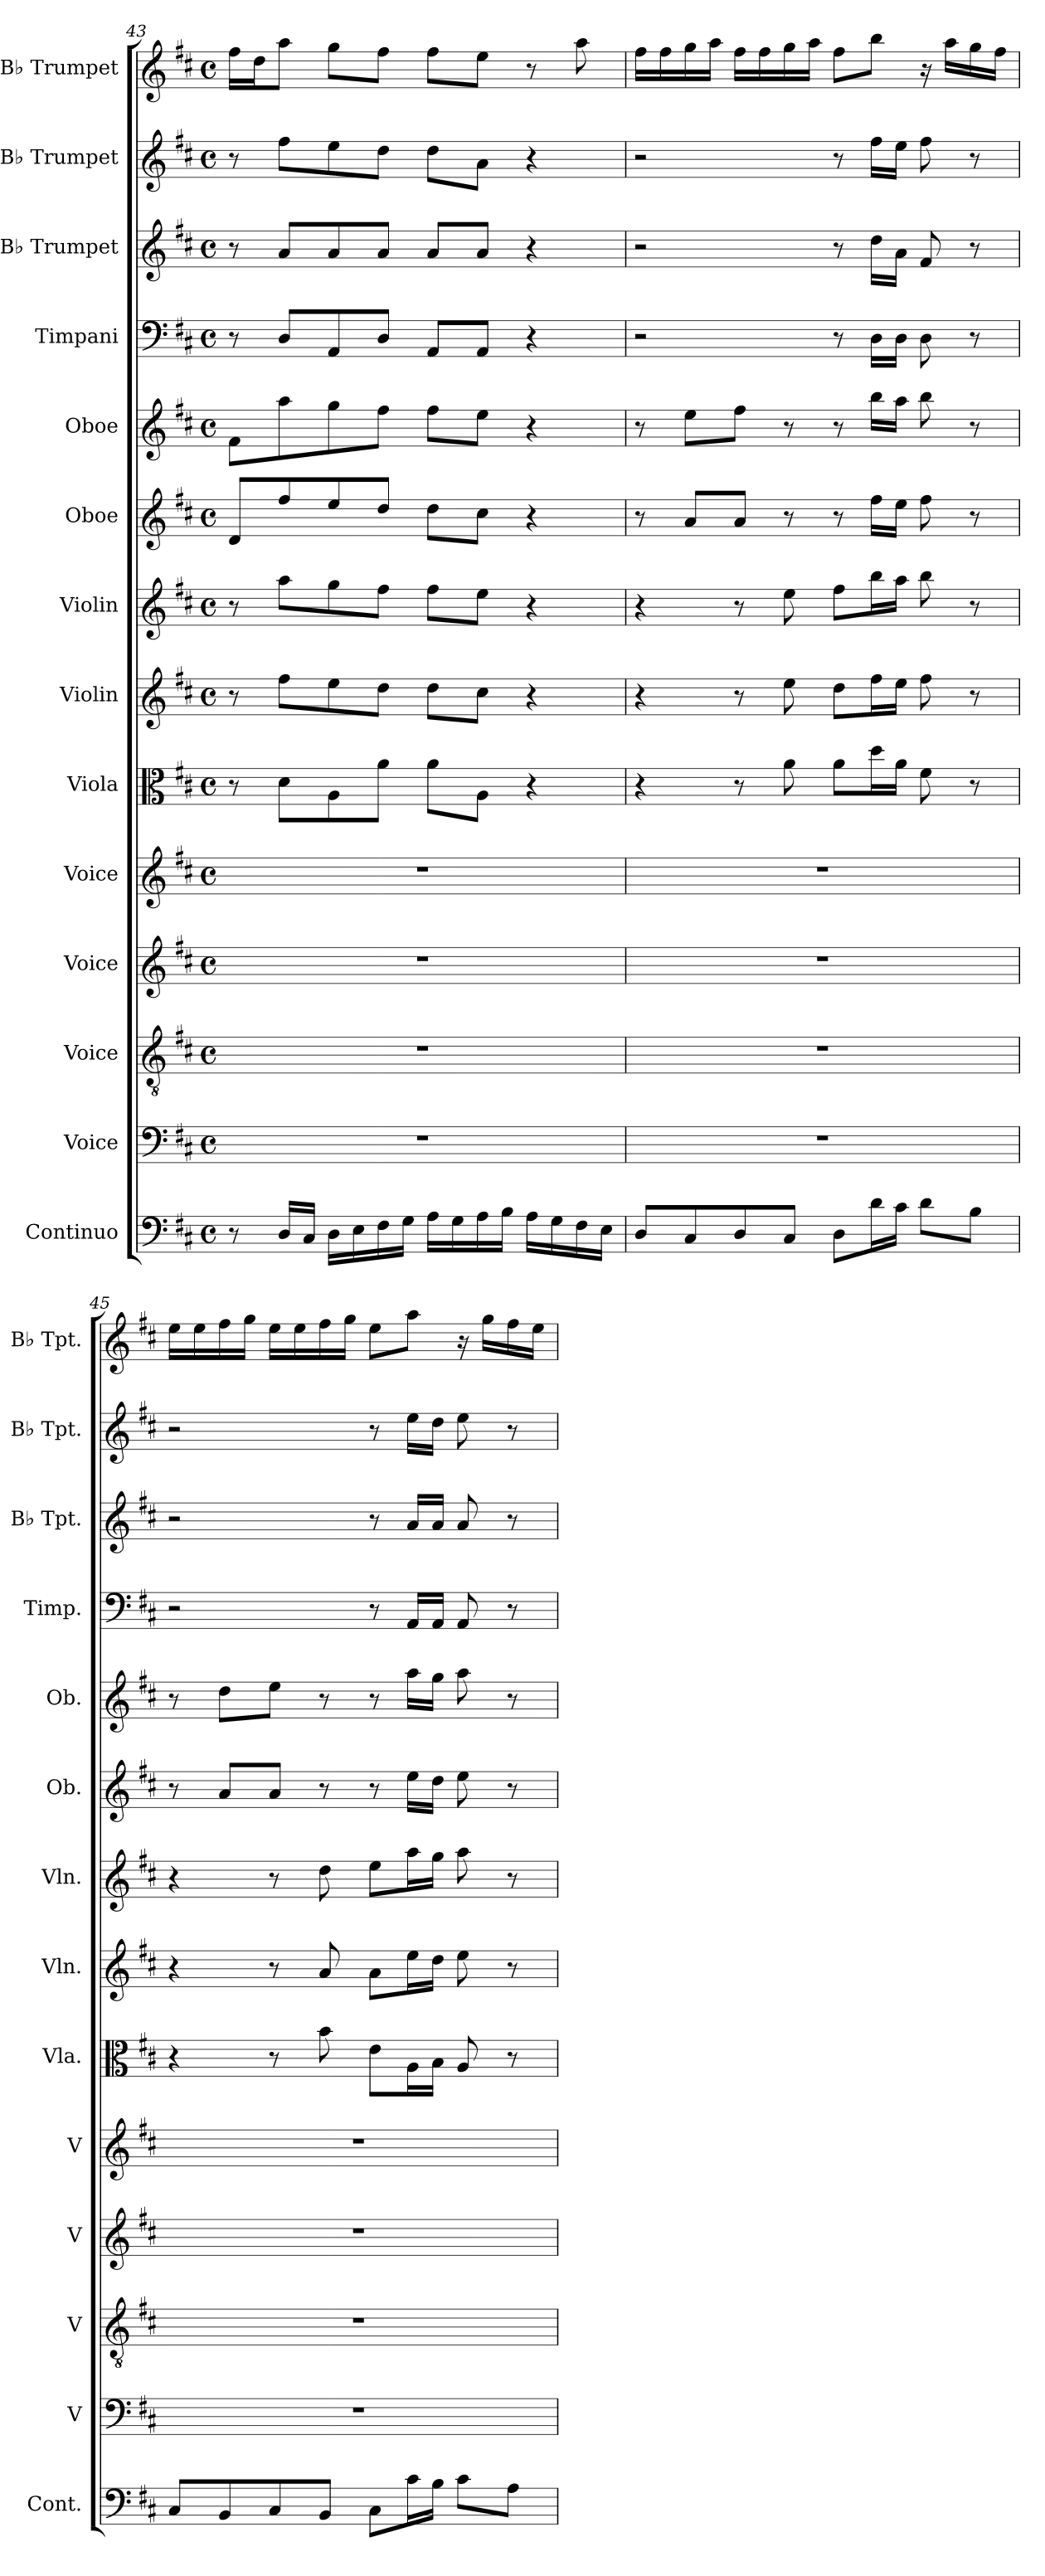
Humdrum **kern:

**kern	**kern	**kern	**kern	**kern	**kern	**kern	**kern	**kern	**kern	**kern	**kern	**kern	**kern
*part14	*part13	*part12	*part11	*part10	*part9	*part8	*part7	*part6	*part5	*part4	*part3	*part2	*part1
*staff14	*staff13	*staff12	*staff11	*staff10	*staff9	*staff8	*staff7	*staff6	*staff5	*staff4	*staff3	*staff2	*staff1
*I"Continuo	*I"Voice	*I"Voice	*I"Voice	*I"Voice	*I"Viola	*I"Violin	*I"Violin	*I"Oboe	*I"Oboe	*I"Timpani	*I"B♭ Trumpet	*I"B♭ Trumpet	*I"B♭ Trumpet
*I'Cont.	*I'V	*I'V	*I'V	*I'V	*I'Vla.	*I'Vln.	*I'Vln.	*I'Ob.	*I'Ob.	*I'Timp.	*I'B♭ Tpt.	*I'B♭ Tpt.	*I'B♭ Tpt.
*clefF4	*clefF4	*clefGv2	*clefG2	*clefG2	*clefC3	*clefG2	*clefG2	*clefG2	*clefG2	*clefF4	*clefG2	*clefG2	*clefG2
*	*	*	*	*	*	*	*	*	*	*	*ITrd1c2	*ITrd1c2	*ITrd1c2
*k[f#c#]	*k[f#c#]	*k[f#c#]	*k[f#c#]	*k[f#c#]	*k[f#c#]	*k[f#c#]	*k[f#c#]	*k[f#c#]	*k[f#c#]	*k[f#c#]	*k[]	*k[]	*k[]
*M4/4	*M4/4	*M4/4	*M4/4	*M4/4	*M4/4	*M4/4	*M4/4	*M4/4	*M4/4	*M4/4	*M4/4	*M4/4	*M4/4
*met(c)	*met(c)	*met(c)	*met(c)	*met(c)	*met(c)	*met(c)	*met(c)	*met(c)	*met(c)	*met(c)	*met(c)	*met(c)	*met(c)
=43	=43	=43	=43	=43	=43	=43	=43	=43	=43	=43	=43	=43	=43
8r	1r	1r	1r	1r	8r	8r	8r	8dL	8f#L	8r	8r	8r	16eeLL
.	.	.	.	.	.	.	.	.	.	.	.	.	16ccJ
16DLL	.	.	.	.	8dL	8ff#L	8aaL	8ff#	8aa	8DL	8gL	8eeL	8ggJ
16C#JJ	.	.	.	.	.	.	.	.	.	.	.	.	.
16DLL	.	.	.	.	8A	8ee	8gg	8ee	8gg	8AA	8g	8dd	8ffL
16E	.	.	.	.	.	.	.	.	.	.	.	.	.
16F#	.	.	.	.	8aJ	8ddJ	8ff#J	8ddJ	8ff#J	8DJ	8gJ	8ccJ	8eeJ
16GJJ	.	.	.	.	.	.	.	.	.	.	.	.	.
16ALL	.	.	.	.	8aL	8ddL	8ff#L	8ddL	8ff#L	8AAL	8gL	8ccL	8eeL
16G	.	.	.	.	.	.	.	.	.	.	.	.	.
16A	.	.	.	.	8AJ	8cc#J	8eeJ	8cc#J	8eeJ	8AAJ	8gJ	8gJ	8ddJ
16BJJ	.	.	.	.	.	.	.	.	.	.	.	.	.
16ALL	.	.	.	.	4r	4r	4r	4r	4r	4r	4r	4r	8r
16G	.	.	.	.	.	.	.	.	.	.	.	.	.
16F#	.	.	.	.	.	.	.	.	.	.	.	.	8gg
16EJJ	.	.	.	.	.	.	.	.	.	.	.	.	.
=44	=44	=44	=44	=44	=44	=44	=44	=44	=44	=44	=44	=44	=44
8DL	1r	1r	1r	1r	4r	4r	4r	8r	8r	2r	2r	2r	16eeLL
.	.	.	.	.	.	.	.	.	.	.	.	.	16ee
8C#	.	.	.	.	.	.	.	8aL	8eeL	.	.	.	16ff
.	.	.	.	.	.	.	.	.	.	.	.	.	16ggJJ
8D	.	.	.	.	8r	8r	8r	8aJ	8ff#J	.	.	.	16eeLL
.	.	.	.	.	.	.	.	.	.	.	.	.	16ee
8C#J	.	.	.	.	8a	8ee	8ee	8r	8r	.	.	.	16ff
.	.	.	.	.	.	.	.	.	.	.	.	.	16ggJJ
8DL	.	.	.	.	8aL	8ddL	8ff#L	8r	8r	8r	8r	8r	8eeL
16dL	.	.	.	.	16ddL	16ff#L	16bbL	16ff#LL	16bbLL	16DLL	16ccLL	16eeLL	8aaJ
16c#JJ	.	.	.	.	16aJJ	16eeJJ	16aaJJ	16eeJJ	16aaJJ	16DJJ	16gJJ	16ddJJ	.
8dL	.	.	.	.	8f#	8ff#	8bb	8ff#	8bb	8D	8e	8ee	16r
.	.	.	.	.	.	.	.	.	.	.	.	.	16ggLL
8BJ	.	.	.	.	8r	8r	8r	8r	8r	8r	8r	8r	16ff
.	.	.	.	.	.	.	.	.	.	.	.	.	16eeJJ
=45	=45	=45	=45	=45	=45	=45	=45	=45	=45	=45	=45	=45	=45
8C#L	1r	1r	1r	1r	4r	4r	4r	8r	8r	2r	2r	2r	16ddLL
.	.	.	.	.	.	.	.	.	.	.	.	.	16dd
8BB	.	.	.	.	.	.	.	8aL	8ddL	.	.	.	16ee
.	.	.	.	.	.	.	.	.	.	.	.	.	16ffJJ
8C#	.	.	.	.	8r	8r	8r	8aJ	8eeJ	.	.	.	16ddLL
.	.	.	.	.	.	.	.	.	.	.	.	.	16dd
8BBJ	.	.	.	.	8b	8a	8dd	8r	8r	.	.	.	16ee
.	.	.	.	.	.	.	.	.	.	.	.	.	16ffJJ
8C#L	.	.	.	.	8eL	8aL	8eeL	8r	8r	8r	8r	8r	8ddL
16c#L	.	.	.	.	16AL	16eeL	16aaL	16eeLL	16aaLL	16AALL	16gLL	16ddLL	8ggJ
16BJJ	.	.	.	.	16BJJ	16ddJJ	16ggJJ	16ddJJ	16ggJJ	16AAJJ	16gJJ	16ccJJ	.
8c#L	.	.	.	.	8A	8ee	8aa	8ee	8aa	8AA	8g	8dd	16r
.	.	.	.	.	.	.	.	.	.	.	.	.	16ffLL
8AJ	.	.	.	.	8r	8r	8r	8r	8r	8r	8r	8r	16ee
.	.	.	.	.	.	.	.	.	.	.	.	.	16ddJJ
=	=	=	=	=	=	=	=	=	=	=	=	=	=
*-	*-	*-	*-	*-	*-	*-	*-	*-	*-	*-	*-	*-	*-
